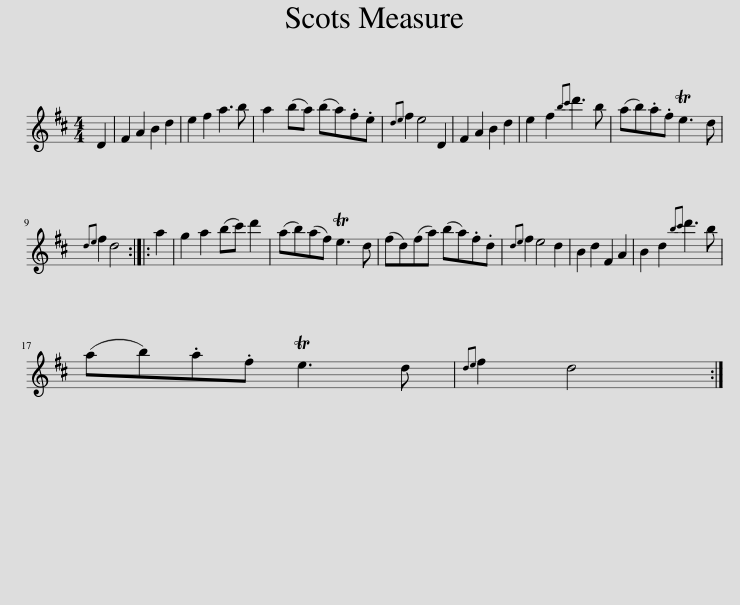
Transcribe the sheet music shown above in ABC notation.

X:1
L:1/8
M:4/4
I:linebreak $
K:D
V:1 treble
V:1
 D2 | F2 A2 B2 d2 | e2 f2 a3 b | a2 (ba) (ba).f.e |{de} f2 e4 D2 | %5
 F2 A2 B2 d2 | e2 f2{bc'} d'3 b | (ab).a.f Te3 d |${de} f2 d4 :: a2 | %10
 g2 a2 (bc') d'2 | (ab)(af) Te3 d | (fd)(fa) (ba).f.d |{de} f2 e4 d2 | B2 d2 F2 A2 | %15
 B2 d2{bc'} d'3 b |$ (ab).a.f Te3 d |{de} f2 d4 :| %18
